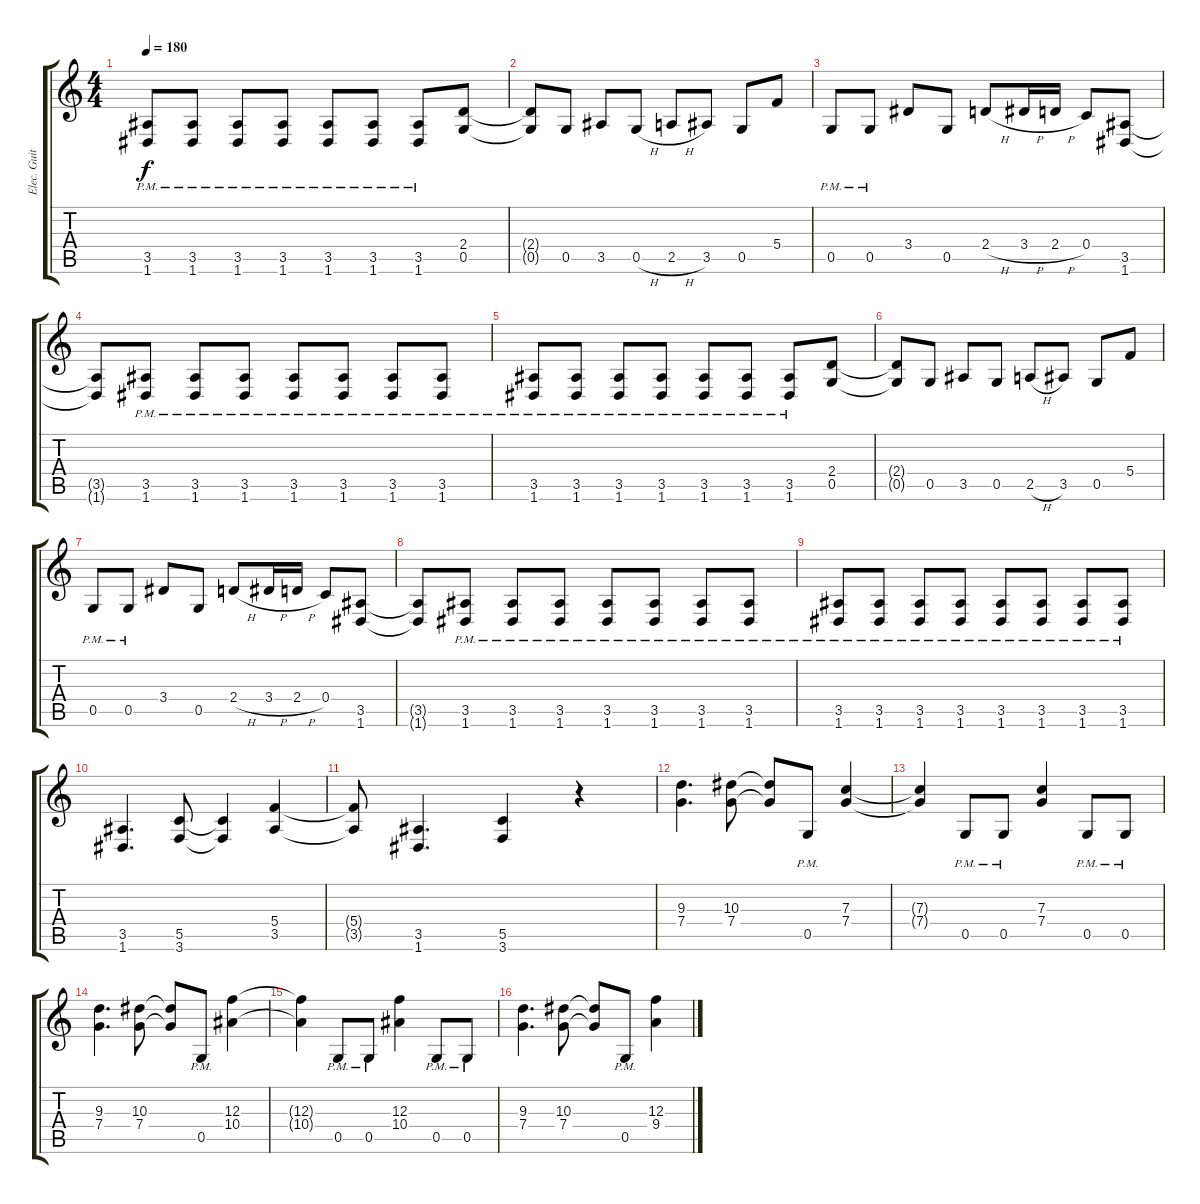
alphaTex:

\track ("Elec. Guitar 2" "Elec. Guit") {mute instrument distortionguitar}
\staff {score tabs}
\tuning (D4 A3 F3 C3 G2 D2) {hide}
\ts (4 4)
\tempo 180
\clef g2
\ks c
(3.5{pm} 1.6).8{dy f} (3.5{pm} 1.6).8 (3.5{pm} 1.6).8 (3.5{pm} 1.6).8 (3.5{pm} 1.6).8 (3.5{pm} 1.6).8 (3.5{pm} 1.6).8 (2.4 0.5).8 |
(2.4{t} 0.5{t}).8 0.5.8 3.5.8 0.5{h}.8 2.5{h}.8 3.5.8 0.5.8 5.4.8 |
0.5{pm}.8 0.5{pm}.8 3.4.8 0.5.8 2.4{h}.8 3.4{h}.16 2.4{h}.16 0.4.8 (3.5 1.6).8 |
(3.5{t} 1.6{t}).8 (3.5{pm} 1.6).8 (3.5{pm} 1.6).8 (3.5{pm} 1.6).8 (3.5{pm} 1.6).8 (3.5{pm} 1.6).8 (3.5{pm} 1.6).8 (3.5{pm} 1.6).8 |
(3.5{pm} 1.6).8 (3.5{pm} 1.6).8 (3.5{pm} 1.6).8 (3.5{pm} 1.6).8 (3.5{pm} 1.6).8 (3.5{pm} 1.6).8 (3.5{pm} 1.6).8 (2.4 0.5).8 |
(2.4{t} 0.5{t}).8 0.5.8 3.5.8 0.5.8 2.5{h}.8 3.5.8 0.5.8 5.4.8 |
0.5{pm}.8 0.5{pm}.8 3.4.8 0.5.8 2.4{h}.8 3.4{h}.16 2.4{h}.16 0.4.8 (3.5 1.6).8 |
(3.5{t} 1.6{t}).8 (3.5{pm} 1.6).8 (3.5{pm} 1.6).8 (3.5{pm} 1.6).8 (3.5{pm} 1.6).8 (3.5{pm} 1.6).8 (3.5{pm} 1.6).8 (3.5{pm} 1.6).8 |
(3.5{pm} 1.6).8 (3.5{pm} 1.6).8 (3.5{pm} 1.6).8 (3.5{pm} 1.6).8 (3.5{pm} 1.6).8 (3.5{pm} 1.6).8 (3.5{pm} 1.6).8 (3.5{pm} 1.6).8 |
(3.5 1.6).4{d} (5.5 3.6).8 (5.5{t} 3.6{t}).4 (5.4 3.5).4 |
(5.4{t} 3.5{t}).8 (3.5 1.6).4{d} (5.5 3.6).4 r.4 |
(9.3 7.4).4{d} (10.3 7.4).8 (10.3{t} 7.4{t}).8 0.5{pm}.8 (7.3 7.4).4 |
(7.3{t} 7.4{t}).4 0.5{pm}.8 0.5{pm}.8 (7.3 7.4).4 0.5{pm}.8 0.5{pm}.8 |
(9.3 7.4).4{d} (10.3 7.4).8 (10.3{t} 7.4{t}).8 0.5{pm}.8 (12.3 10.4).4 |
(12.3{t} 10.4{t}).4 0.5{pm}.8 0.5{pm}.8 (12.3 10.4).4 0.5{pm}.8 0.5{pm}.8 |
(9.3 7.4).4{d} (10.3 7.4).8 (10.3{t} 7.4{t}).8 0.5{pm}.8 (12.3 9.4).4
